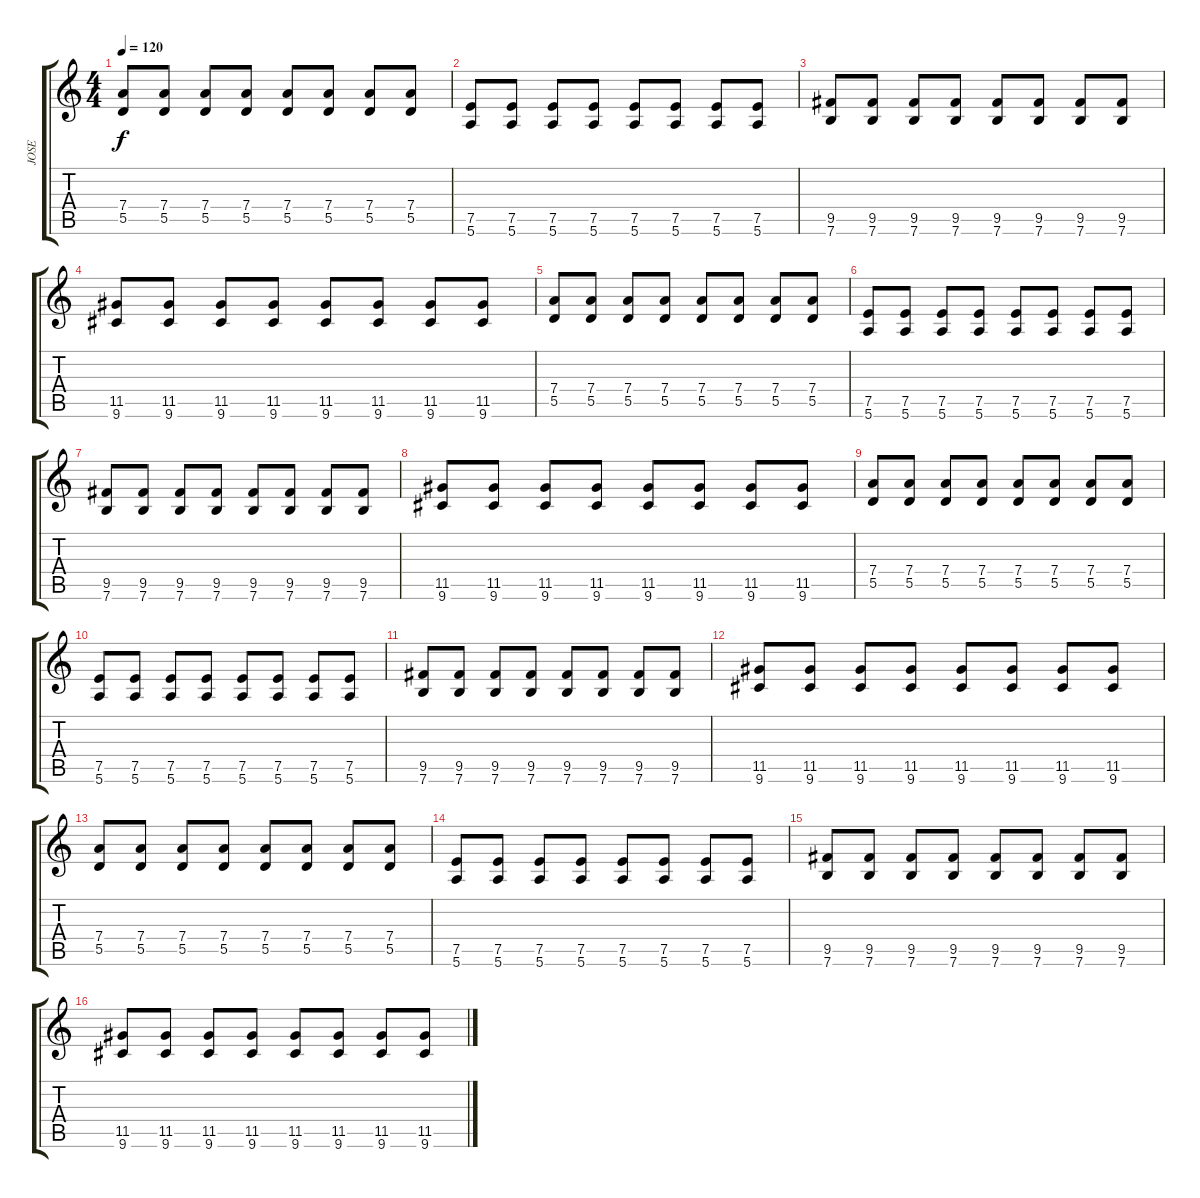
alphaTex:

\track ("JOSE" "JOSE") {instrument acousticguitarnylon}
\staff {score tabs}
\tuning (E4 B3 G3 D3 A2 E2) {hide}
\ts (4 4)
\tempo 120
\clef g2
\ks c
(7.4 5.5).8{dy f} (7.4 5.5).8 (7.4 5.5).8 (7.4 5.5).8 (7.4 5.5).8 (7.4 5.5).8 (7.4 5.5).8 (7.4 5.5).8 |
(7.5 5.6).8 (7.5 5.6).8 (7.5 5.6).8 (7.5 5.6).8 (7.5 5.6).8 (7.5 5.6).8 (7.5 5.6).8 (7.5 5.6).8 |
(9.5 7.6).8 (9.5 7.6).8 (9.5 7.6).8 (9.5 7.6).8 (9.5 7.6).8 (9.5 7.6).8 (9.5 7.6).8 (9.5 7.6).8 |
(11.5 9.6).8 (11.5 9.6).8 (11.5 9.6).8 (11.5 9.6).8 (11.5 9.6).8 (11.5 9.6).8 (11.5 9.6).8 (11.5 9.6).8 |
(7.4 5.5).8 (7.4 5.5).8 (7.4 5.5).8 (7.4 5.5).8 (7.4 5.5).8 (7.4 5.5).8 (7.4 5.5).8 (7.4 5.5).8 |
(7.5 5.6).8 (7.5 5.6).8 (7.5 5.6).8 (7.5 5.6).8 (7.5 5.6).8 (7.5 5.6).8 (7.5 5.6).8 (7.5 5.6).8 |
(9.5 7.6).8 (9.5 7.6).8 (9.5 7.6).8 (9.5 7.6).8 (9.5 7.6).8 (9.5 7.6).8 (9.5 7.6).8 (9.5 7.6).8 |
(11.5 9.6).8 (11.5 9.6).8 (11.5 9.6).8 (11.5 9.6).8 (11.5 9.6).8 (11.5 9.6).8 (11.5 9.6).8 (11.5 9.6).8 |
(7.4 5.5).8 (7.4 5.5).8 (7.4 5.5).8 (7.4 5.5).8 (7.4 5.5).8 (7.4 5.5).8 (7.4 5.5).8 (7.4 5.5).8 |
(7.5 5.6).8 (7.5 5.6).8 (7.5 5.6).8 (7.5 5.6).8 (7.5 5.6).8 (7.5 5.6).8 (7.5 5.6).8 (7.5 5.6).8 |
(9.5 7.6).8 (9.5 7.6).8 (9.5 7.6).8 (9.5 7.6).8 (9.5 7.6).8 (9.5 7.6).8 (9.5 7.6).8 (9.5 7.6).8 |
(11.5 9.6).8 (11.5 9.6).8 (11.5 9.6).8 (11.5 9.6).8 (11.5 9.6).8 (11.5 9.6).8 (11.5 9.6).8 (11.5 9.6).8 |
(7.4 5.5).8 (7.4 5.5).8 (7.4 5.5).8 (7.4 5.5).8 (7.4 5.5).8 (7.4 5.5).8 (7.4 5.5).8 (7.4 5.5).8 |
(7.5 5.6).8 (7.5 5.6).8 (7.5 5.6).8 (7.5 5.6).8 (7.5 5.6).8 (7.5 5.6).8 (7.5 5.6).8 (7.5 5.6).8 |
(9.5 7.6).8 (9.5 7.6).8 (9.5 7.6).8 (9.5 7.6).8 (9.5 7.6).8 (9.5 7.6).8 (9.5 7.6).8 (9.5 7.6).8 |
(11.5 9.6).8 (11.5 9.6).8 (11.5 9.6).8 (11.5 9.6).8 (11.5 9.6).8 (11.5 9.6).8 (11.5 9.6).8 (11.5 9.6).8
